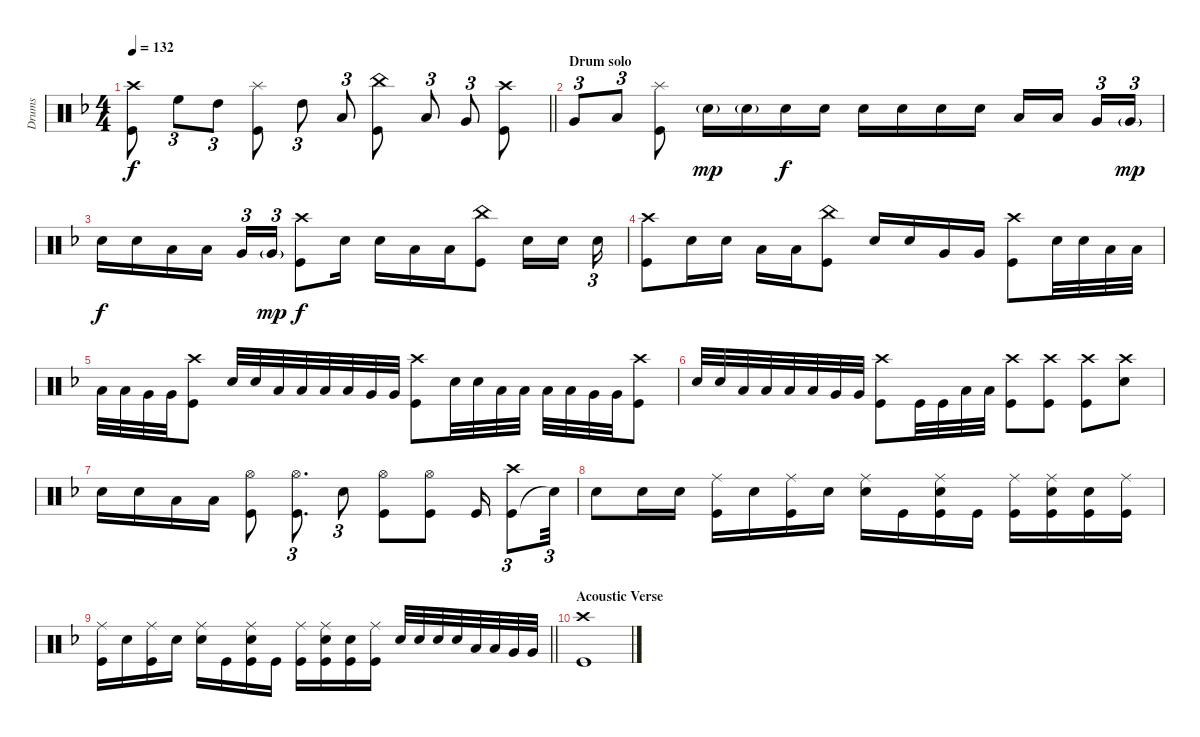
\track ("Drums" "Drums") {instrument percussion}
\staff {score}
\articulation defaults
\ts (4 4)
\tempo 132
\clef neutral
\barLineRight lightlight
\ks dminor
("Crash high (hit)" "Kick (hit)").8{dy f} "High Floor Tom (hit)".8{tu (3 2)} "High Tom (hit)".8{tu (3 2)} ("Splash (hit)" "Kick (hit)").8 "High Tom (hit)".8{tu (3 2)} "Low Tom (hit)".8{tu (3 2)} ("China (hit)" "Kick (hit)").8 "Low Tom (hit)".8{tu (3 2)} "Very Low Tom (hit)".8{tu (3 2)} ("Crash high (hit)" "Kick (hit)").8 |
\section ("" "Drum solo")
"Very Low Tom (hit)".8{tu (3 2)} "Low Floor Tom (hit)".8{tu (3 2)} ("Splash (hit)" "Kick (hit)").8 "Snare (hit) 2"{g}.16{dy mp} "Snare (hit) 2"{g}.16 "Snare (hit) 2".16{dy f} "Snare (hit) 2".16 "Snare (hit) 2".16 "Snare (hit) 2".16 "Snare (hit) 2".16 "Snare (hit) 2".16 "Low Tom (hit)".16 "Low Tom (hit)".16{beam splitsecondary} "Very Low Tom (hit)".16{tu (3 2)} "Very Low Tom (hit)"{g}.16{tu (3 2) dy mp} |
"Snare (hit) 2".16{dy f} "Snare (hit) 2".16 "Low Tom (hit)".16 "Low Tom (hit)".16 "Very Low Tom (hit)".16{tu (3 2)} "Very Low Tom (hit)"{g}.16{tu (3 2) dy mp} ("Crash high (hit)" "Kick (hit)").8{dy f} "Snare (hit) 2".16 "Snare (hit) 2".16 "Low Tom (hit)".16 "Low Tom (hit)".16 ("China (hit)" "Kick (hit)").8 "Snare (hit) 2".16 "Snare (hit) 2".16{beam splitsecondary} "Snare (hit) 2".16{tu (3 2)} |
("Crash high (hit)" "Kick (hit)").8 "Snare (hit) 2".16 "Snare (hit) 2".16 "Low Tom (hit)".16 "Low Tom (hit)".16 ("China (hit)" "Kick (hit)").8 "Snare (hit) 2".16 "Snare (hit) 2".16 "Very Low Tom (hit)".16 "Very Low Tom (hit)".16 ("Kick (hit)" "Crash high (hit)").8 "Snare (hit) 2".32 "Snare (hit) 2".32 "Low Tom (hit)".32 "Low Tom (hit)".32 |
"Low Tom (hit)".32 "Low Tom (hit)".32 "Very Low Tom (hit)".32 "Very Low Tom (hit)".32 ("Crash high (hit)" "Kick (hit)").8 "Snare (hit) 2".32 "Snare (hit) 2".32 "Low Tom (hit)".32 "Low Tom (hit)".32 "Low Tom (hit)".32 "Low Tom (hit)".32 "Very Low Tom (hit)".32 "Very Low Tom (hit)".32 ("Crash high (hit)" "Kick (hit)").8 "Snare (hit) 2".32 "Snare (hit) 2".32 "Low Tom (hit)".32 "Low Tom (hit)".32 "Low Tom (hit)".32 "Low Tom (hit)".32 "Very Low Tom (hit)".32 "Very Low Tom (hit)".32 ("Crash high (hit)" "Kick (hit)").8 |
"Snare (hit) 2".32 "Snare (hit) 2".32 "Low Tom (hit)".32 "Low Tom (hit)".32 "Low Tom (hit)".32 "Low Tom (hit)".32 "Very Low Tom (hit)".32 "Very Low Tom (hit)".32 ("Crash high (hit)" "Kick (hit)").8 "Kick (hit)".32 "Kick (hit)".32 "Low Floor Tom (hit)".32 "Low Floor Tom (hit)".32 ("Crash high (hit)" "Kick (hit)").8 ("Crash high (hit)" "Kick (hit)").8 ("Crash high (hit)" "Kick (hit)").8 ("Crash high (hit)" "Snare (hit) 2").8 |
"Snare (hit) 2".16 "Snare (hit) 2".16 "Low Tom (hit)".16 "Low Floor Tom (hit)".16 ("Kick (hit)" "Hi-Hat (open)").8 ("Hi-Hat (open)" "Kick (hit)").8{d tu (3 2)} "Snare (hit) 2".8{tu (3 2)} ("Hi-Hat (open)" "Kick (hit)").8 ("Hi-Hat (open)" "Kick (hit)").8 "Kick (hit)".16 ("Kick (hit)" "Crash high (hit)").8{tu (3 2)} "Snare (hit)"{t}.32{tu (3 2)} |
"Snare (hit) 2".8 "Snare (hit) 2".16 "Snare (hit) 2".16 ("Kick (hit)" "Ride (middle)").16 "Snare (hit) 2".16 ("Kick (hit)" "Ride (middle)").16 "Snare (hit) 2".16 ("Snare (hit) 2" "Ride (middle)").16 "Kick (hit)".16 ("Ride (middle)" "Snare (hit) 2" "Kick (hit)").16 "Kick (hit)".16 ("Ride (middle)" "Kick (hit)").16 ("Ride (middle)" "Snare (hit) 2" "Kick (hit)").16 ("Snare (hit) 2" "Kick (hit)").16 ("Ride (middle)" "Kick (hit)").16 |
\barLineRight lightlight
("Kick (hit)" "Ride (middle)").16 "Snare (hit) 2".16 ("Kick (hit)" "Ride (middle)").16 "Snare (hit) 2".16 ("Snare (hit) 2" "Ride (middle)").16 "Kick (hit)".16 ("Ride (middle)" "Snare (hit) 2" "Kick (hit)").16 "Kick (hit)".16 ("Ride (middle)" "Kick (hit)").16 ("Ride (middle)" "Snare (hit) 2" "Kick (hit)").16 ("Snare (hit) 2" "Kick (hit)").16 ("Ride (middle)" "Kick (hit)").16 "Snare (hit) 2".32 "Snare (hit) 2".32 "Snare (hit) 2".32 "Snare (hit) 2".32 "Low Tom (hit)".32 "Low Tom (hit)".32 "Very Low Tom (hit)".32 "Very Low Tom (hit)".32 |
\section ("" "Acoustic Verse")
("Crash high (hit)" "Kick (hit)").1
